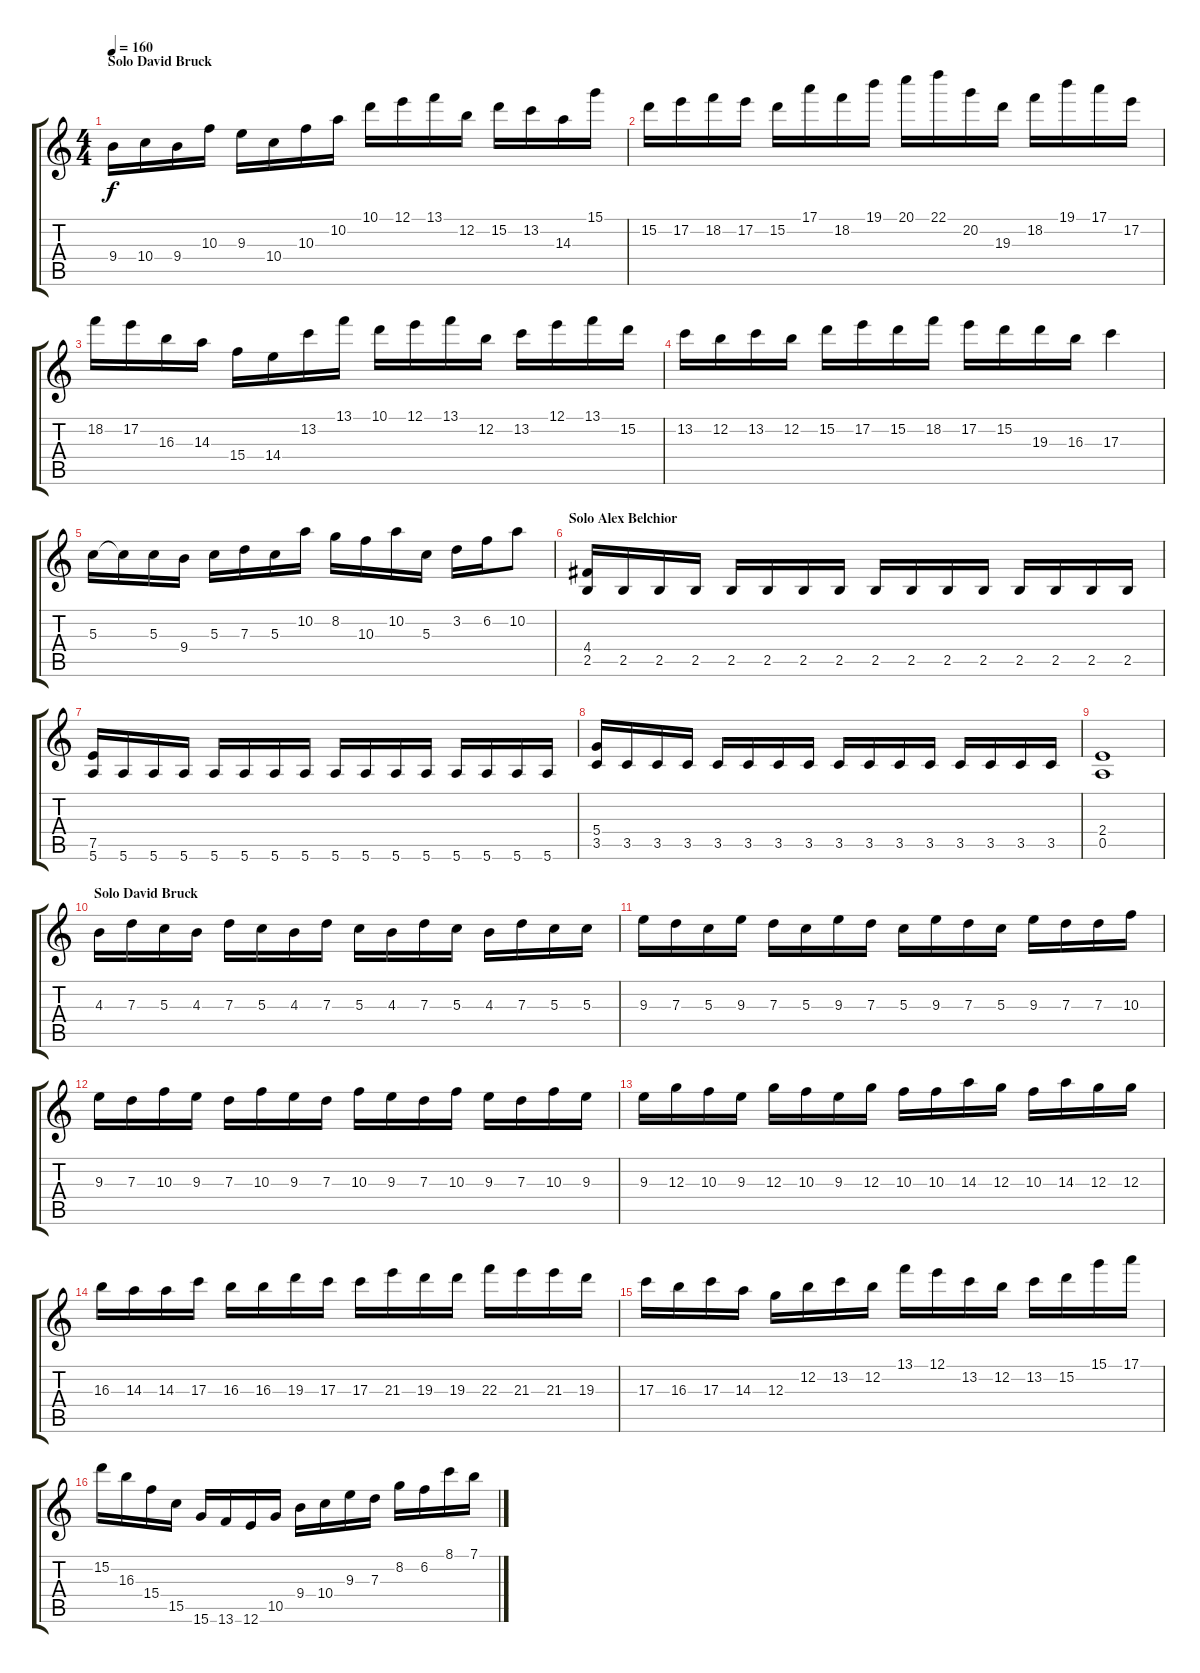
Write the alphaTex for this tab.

\track "" {instrument overdrivenguitar}
\staff {score tabs}
\tuning (E4 B3 G3 D3 A2 E2) {hide}
\ts (4 4)
\section ("" "Solo David Bruck")
\tempo 160
\clef g2
\ks c
9.4.16{dy f volume 15} 10.4.16 9.4.16 10.3.16 9.3.16 10.4.16 10.3.16 10.2.16 10.1.16 12.1.16 13.1.16 12.2.16 15.2.16 13.2.16 14.3.16 15.1.16 |
15.2.16 17.2.16 18.2.16 17.2.16 15.2.16 17.1.16 18.2.16 19.1.16 20.1.16 22.1.16 20.2.16 19.3.16 18.2.16 19.1.16 17.1.16 17.2.16 |
18.2.16 17.2.16 16.3.16 14.3.16 15.4.16 14.4.16 13.2.16 13.1.16 10.1.16 12.1.16 13.1.16 12.2.16 13.2.16 12.1.16 13.1.16 15.2.16 |
13.2.16 12.2.16 13.2.16 12.2.16 15.2.16 17.2.16 15.2.16 18.2.16 17.2.16 15.2.16 19.3.16 16.3.16 17.3.4 |
5.3.16 5.3{t}.16 5.3.16 9.4.16 5.3.16 7.3.16 5.3.16 10.2.16 8.2.16 10.3.16 10.2.16 5.3.16 3.2.16 6.2.16 10.2.8 |
\section ("" "Solo Alex Belchior")
(4.4 2.5).16{volume 12} 2.5.16 2.5.16 2.5.16 2.5.16 2.5.16 2.5.16 2.5.16 2.5.16 2.5.16 2.5.16 2.5.16 2.5.16 2.5.16 2.5.16 2.5.16 |
(7.5 5.6).16 5.6.16 5.6.16 5.6.16 5.6.16 5.6.16 5.6.16 5.6.16 5.6.16 5.6.16 5.6.16 5.6.16 5.6.16 5.6.16 5.6.16 5.6.16 |
(5.4 3.5).16 3.5.16 3.5.16 3.5.16 3.5.16 3.5.16 3.5.16 3.5.16 3.5.16 3.5.16 3.5.16 3.5.16 3.5.16 3.5.16 3.5.16 3.5.16 |
(2.4 0.5).1 |
\section ("" "Solo David Bruck")
4.3.16 7.3.16 5.3.16 4.3.16 7.3.16 5.3.16 4.3.16 7.3.16 5.3.16 4.3.16 7.3.16 5.3.16 4.3.16 7.3.16 5.3.16 5.3.16 |
9.3.16{volume 15} 7.3.16 5.3.16 9.3.16 7.3.16 5.3.16 9.3.16 7.3.16 5.3.16 9.3.16 7.3.16 5.3.16 9.3.16 7.3.16 7.3.16 10.3.16 |
9.3.16 7.3.16 10.3.16 9.3.16 7.3.16 10.3.16 9.3.16 7.3.16 10.3.16 9.3.16 7.3.16 10.3.16 9.3.16 7.3.16 10.3.16 9.3.16 |
9.3.16 12.3.16 10.3.16 9.3.16 12.3.16 10.3.16 9.3.16 12.3.16 10.3.16 10.3.16 14.3.16 12.3.16 10.3.16 14.3.16 12.3.16 12.3.16 |
16.3.16 14.3.16 14.3.16 17.3.16 16.3.16 16.3.16 19.3.16 17.3.16 17.3.16 21.3.16 19.3.16 19.3.16 22.3.16 21.3.16 21.3.16 19.3.16 |
17.3.16 16.3.16 17.3.16 14.3.16 12.3.16 12.2.16 13.2.16 12.2.16 13.1.16 12.1.16 13.2.16 12.2.16 13.2.16 15.2.16 15.1.16 17.1.16 |
15.2.16 16.3.16 15.4.16 15.5.16 15.6.16 13.6.16 12.6.16 10.5.16 9.4.16 10.4.16 9.3.16 7.3.16 8.2.16 6.2.16 8.1.16 7.1.16
